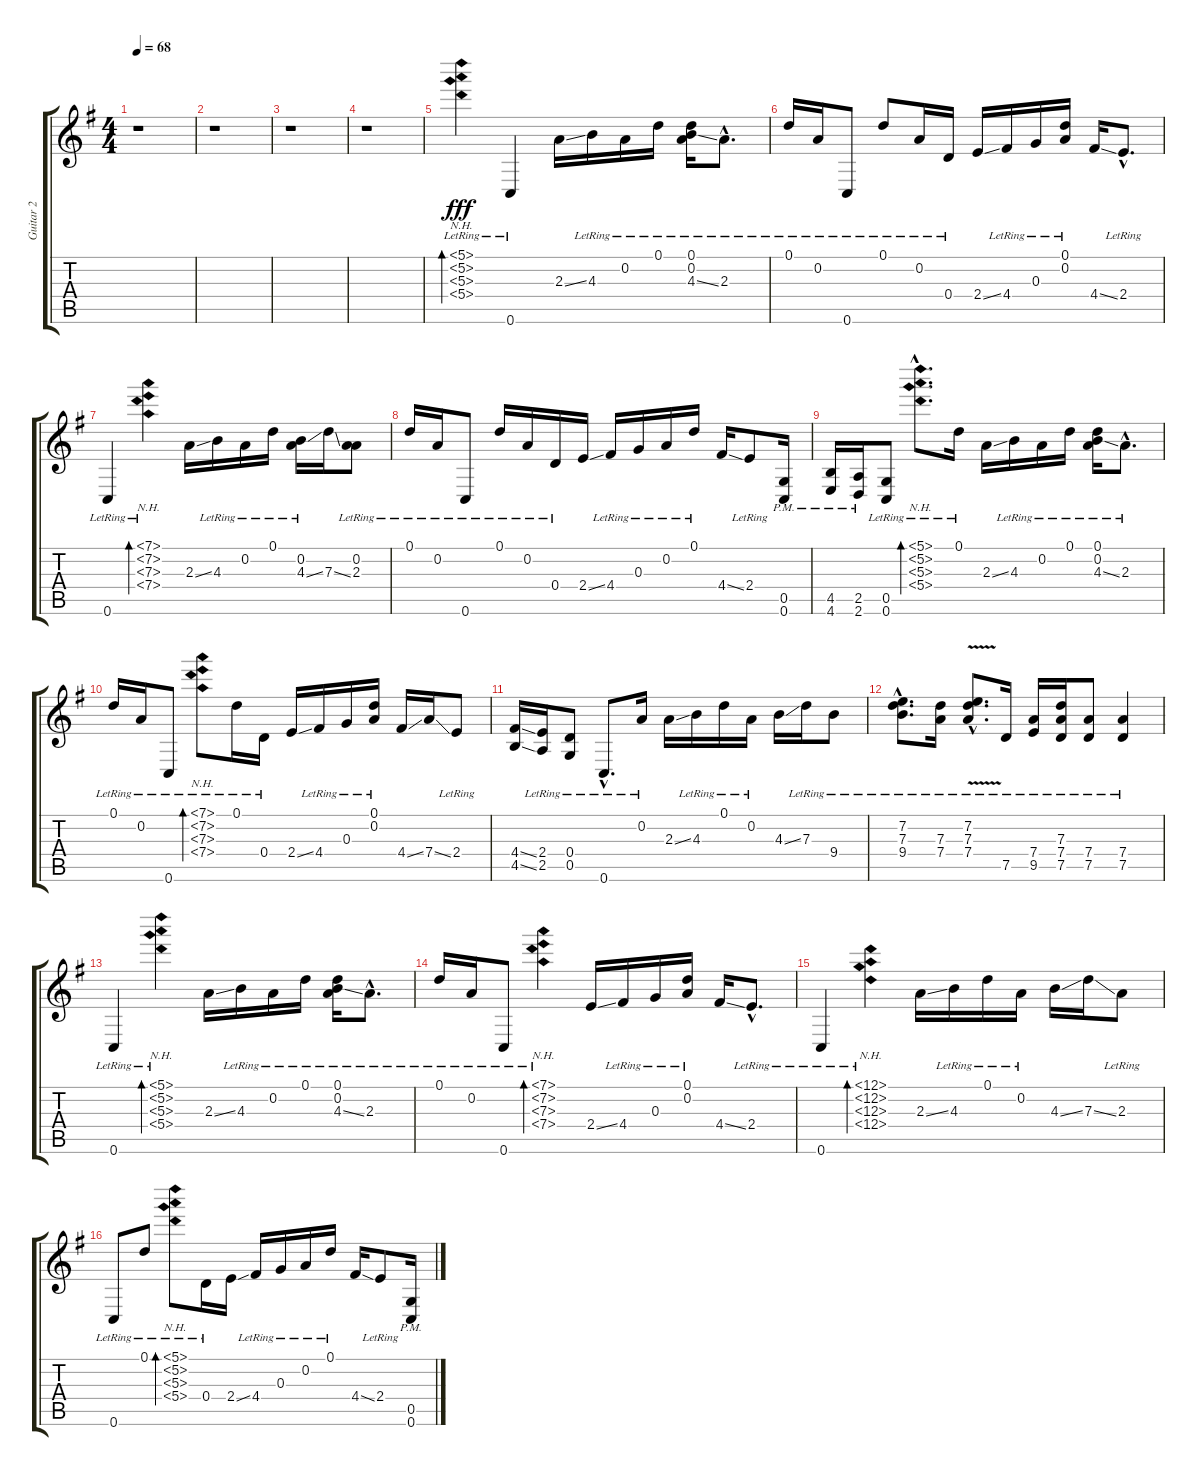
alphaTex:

\track ("Guitar 2" "Guitar 2") {instrument acousticguitarnylon}
\staff {score tabs}
\tuning (D4 A3 G3 D3 G2 C2) {hide}
\ts (4 4)
\tempo 68
\clef g2
\ks g
r.1{dy fff instrument acousticguitarnylon} |
r.1 |
r.1 |
r.1 |
(5.1{nh lr} 5.2{nh lr} 5.3{nh lr} 5.4{nh lr}).4{bd 240} 0.6{lr}.4 2.3{ss}.16 4.3{lr}.16 0.2{lr}.16 0.1{lr}.16 (0.1{lr} 0.2{lr} 4.3{ss}).16 2.3{hac lr}.8{d} |
0.1{lr}.16 0.2{lr}.16 0.6{lr}.8 0.1{lr}.8 0.2{lr}.16 0.4{lr}.16 2.4{ss}.16 4.4{lr}.16 0.3{lr}.16 (0.1{lr} 0.2{lr}).16 4.4{ss}.16 2.4{hac lr}.8{d} |
0.6{lr}.4 (7.1{nh lr} 7.2{nh lr} 7.3{nh lr} 7.4{nh lr}).4{bd 240} 2.3{ss}.16 4.3{lr}.16 0.2{lr}.16 0.1{lr}.16 (0.2{lr} 4.3{ss}).16 7.3{ss}.16 (0.2{lr} 2.3{lr}).8 |
0.1{lr}.16 0.2{lr}.16 0.6{lr}.8 0.1{lr}.16 0.2{lr}.16 0.4{lr}.16 2.4{ss}.16 4.4{lr}.16 0.3{lr}.16 0.2{lr}.16 0.1{lr}.16 4.4{ss}.16 2.4{lr}.8 (0.5{pm} 0.6{pm}).16 |
(4.5{pm} 4.6{pm}).16 (2.5{pm} 2.6{pm}).16 (0.5{lr} 0.6{lr}).8 (5.1{nh hac lr} 5.2{nh hac lr} 5.3{nh hac lr} 5.4{nh hac lr}).8{d bd 240} 0.1{lr}.16 2.3{ss}.16 4.3{lr}.16 0.2{lr}.16 0.1{lr}.16 (0.1{lr} 0.2{lr} 4.3{ss}).16 2.3{hac lr}.8{d} |
0.1{lr}.16 0.2{lr}.16 0.6{lr}.8 (7.1{nh lr} 7.2{nh lr} 7.3{nh lr} 7.4{nh lr}).8{bd 240} 0.1{lr}.16 0.4{lr}.16 2.4{ss}.16 4.4{lr}.16 0.3{lr}.16 (0.1{lr} 0.2{lr}).16 4.4{ss}.16 7.4{ss}.16 2.4{lr}.8 |
(4.4{ss} 4.5{ss}).16 (2.4{lr} 2.5{lr}).16 (0.4{lr} 0.5{lr}).8 0.6{hac lr}.8{d} 0.2{lr}.16 2.3{ss}.16 4.3{lr}.16 0.1{lr}.16 0.2{lr}.16 4.3{ss}.16 7.3{lr}.16 9.4{lr}.8 |
(7.2{hac lr} 7.3{hac lr} 9.4{hac lr}).8{d} (7.3{lr} 7.4{lr}).16 (7.2{v hac lr} 7.3{v hac lr} 7.4{v hac lr}).8{d} 7.5{lr}.16 (7.4{lr} 9.5{lr}).16 (7.3{lr} 7.4{lr} 7.5{lr}).16 (7.4{lr} 7.5{lr}).8 (7.4{lr} 7.5{lr}).4 |
0.6{lr}.4 (5.1{nh lr} 5.2{nh lr} 5.3{nh lr} 5.4{nh lr}).4{bd 240} 2.3{ss}.16 4.3{lr}.16 0.2{lr}.16 0.1{lr}.16 (0.1{lr} 0.2{lr} 4.3{ss}).16 2.3{hac lr}.8{d} |
0.1{lr}.16 0.2{lr}.16 0.6{lr}.8 (7.1{nh lr} 7.2{nh lr} 7.3{nh lr} 7.4{nh lr}).4{bd 240} 2.4{ss}.16 4.4{lr}.16 0.3{lr}.16 (0.1{lr} 0.2{lr}).16 4.4{ss}.16 2.4{hac lr}.8{d} |
0.6{lr}.4 (12.1{nh lr} 12.2{nh lr} 12.3{nh lr} 12.4{nh lr}).4{bd 240} 2.3{ss}.16 4.3{lr}.16 0.1{lr}.16 0.2{lr}.16 4.3{ss}.16 7.3{ss}.16 2.3{lr}.8 |
0.6{lr}.8 0.1{lr}.8 (5.1{nh lr} 5.2{nh lr} 5.3{nh lr} 5.4{nh lr}).8{bd 240} 0.4{lr}.16 2.4{ss}.16 4.4{lr}.16 0.3{lr}.16 0.2{lr}.16 0.1{lr}.16 4.4{ss}.16 2.4{lr}.8 (0.5{pm} 0.6{pm}).16
